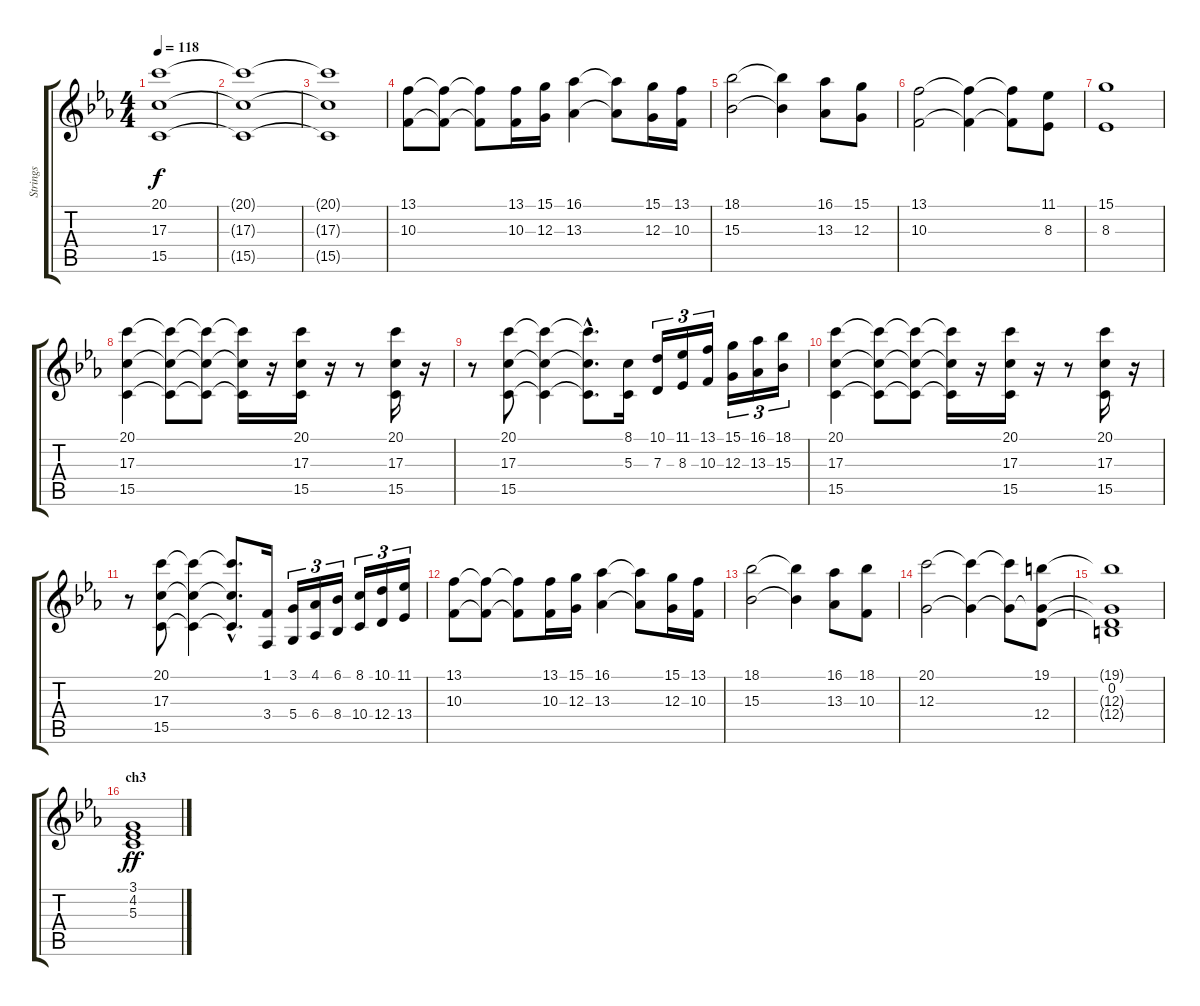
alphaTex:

\track ("Strings" "Strings") {instrument stringensemble1}
\staff {score tabs}
\tuning (E4 B3 G3 D3 A2 E2) {hide}
\ts (4 4)
\tempo 118
\clef g2
\ks cminor
(20.1{t} 17.3{t} 15.5{t}).1{dy f} |
(20.1{t} 17.3{t} 15.5{t}).1 |
(20.1{t} 17.3{t} 15.5{t}).1 |
(13.1 10.3).8 (13.1{t} 10.3{t}).8 (13.1{t} 10.3{t}).8 (13.1 10.3).16 (15.1 12.3).16 (16.1 13.3).4 (16.1{t} 13.3{t}).8 (15.1 12.3).16 (13.1 10.3).16 |
(18.1 15.3).2 (18.1{t} 15.3{t}).4 (16.1 13.3).8 (15.1 12.3).8 |
(13.1 10.3).2 (13.1{t} 10.3{t}).4 (13.1{t} 10.3{t}).8 (11.1 8.3).8 |
(15.1 8.3).1 |
(20.1 17.3 15.5).4 (20.1{t} 17.3{t} 15.5{t}).8 (20.1{t} 17.3{t} 15.5{t}).8 (20.1{t} 17.3{t} 15.5{t}).16 r.16 (20.1 17.3 15.5).16 r.16 r.8 (20.1 17.3 15.5).16 r.16 |
r.8 (20.1 17.3 15.5).8 (20.1{t} 17.3{t} 15.5{t}).4 (20.1{hac t} 17.3{hac t} 15.5{hac t}).8{d} (8.1 5.3).16 (10.1 7.3).16{tu (3 2)} (11.1 8.3).16{tu (3 2)} (13.1 10.3).16{tu (3 2)} (15.1 12.3).16{tu (3 2)} (16.1 13.3).16{tu (3 2)} (18.1 15.3).16{tu (3 2)} |
(20.1 17.3 15.5).4 (20.1{t} 17.3{t} 15.5{t}).8 (20.1{t} 17.3{t} 15.5{t}).8 (20.1{t} 17.3{t} 15.5{t}).16 r.16 (20.1 17.3 15.5).16 r.16 r.8 (20.1 17.3 15.5).16 r.16 |
r.8 (20.1 17.3 15.5).8 (20.1{t} 17.3{t} 15.5{t}).4 (20.1{hac t} 17.3{hac t} 15.5{hac t}).8{d} (1.1 3.4).16 (3.1 5.4).16{tu (3 2)} (4.1 6.4).16{tu (3 2)} (6.1 8.4).16{tu (3 2)} (8.1 10.4).16{tu (3 2)} (10.1 12.4).16{tu (3 2)} (11.1 13.4).16{tu (3 2)} |
(13.1 10.3).8 (13.1{t} 10.3{t}).8 (13.1{t} 10.3{t}).8 (13.1 10.3).16 (15.1 12.3).16 (16.1 13.3).4 (16.1{t} 13.3{t}).8 (15.1 12.3).16 (13.1 10.3).16 |
(18.1 15.3).2 (18.1{t} 15.3{t}).4 (16.1 13.3).8 (18.1 10.3).8 |
(20.1 12.3).2 (20.1{t} 12.3{t}).4 (20.1{t} 12.3{t}).8 (19.1 12.3{t} 12.4).8 |
(19.1{t} 0.2 12.3{t} 12.4{t}).1 |
\section ("" "ch3")
(3.1 4.2 5.3).1{dy ff}
